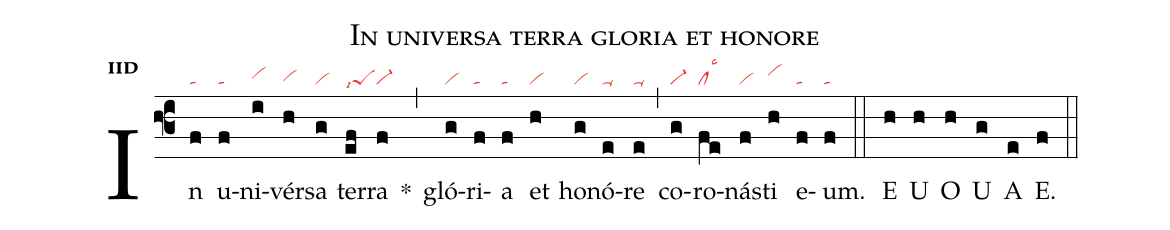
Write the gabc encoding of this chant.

name:In universa terra gloria et honore;
office-part:an;
mode:2d;
nabc-lines:1;
%%
initial-style: 1;
name: In universa terra gloria et honore;
mode: 2;
office-part: Antiphona;
annotation: Ant.;
annotation: ii d;
nabc-lines: 1;
%%
(f3) In(f|ta) u(f|ta)ni(i|vihh)vér(h|vihg)sa(g|vi) ter(ef|peSlsi7)ra(f|vi-) <sp>*</sp>(,) gló(g|vi)ri(f|ta)a(f|ta) et(h|vi) ho(g|vi)nó(e|ta-)re(e|ta-) (,) co(g|vi-)ro(fe|cllsc3)nás(f|vi)ti(h|vihi) e(f|ta)um.(f|ta) (::)
<eu> E(h) U(h) O(h) U(g) A(e) E.(f) </eu> (::)
